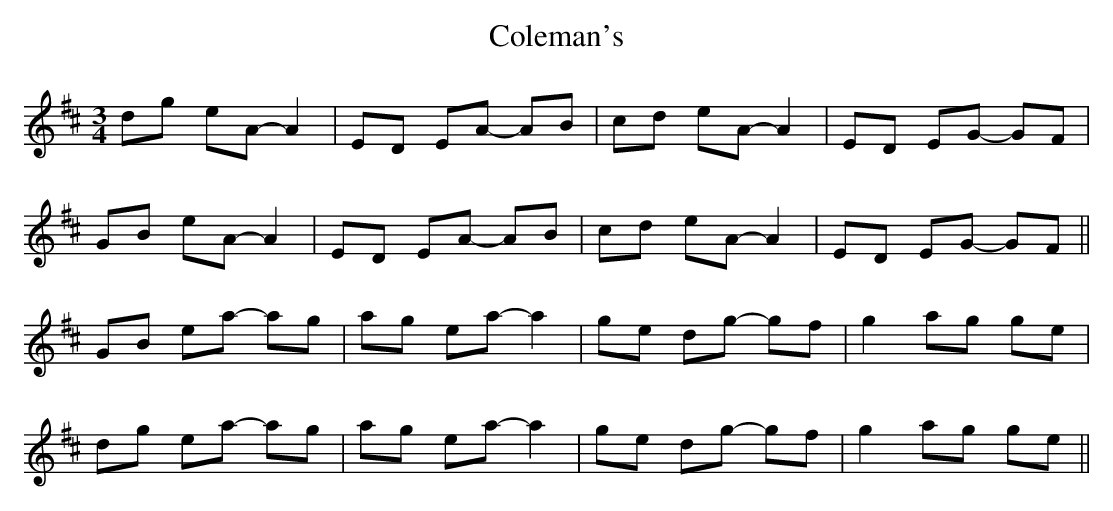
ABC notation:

X:1
T: Coleman's
M: 9/8
L: 1/8
K: Amix
M:3/4
dg eA -A2|ED EA -AB|cd eA -A2|ED EG- GF|
GB eA -A2|ED EA -AB|cd eA -A2|ED EG- GF||
GB ea -ag|ag ea -a2|ge dg -gf|g2 ag ge|
dg ea -ag|ag ea -a2|ge dg -gf|g2 ag ge||
